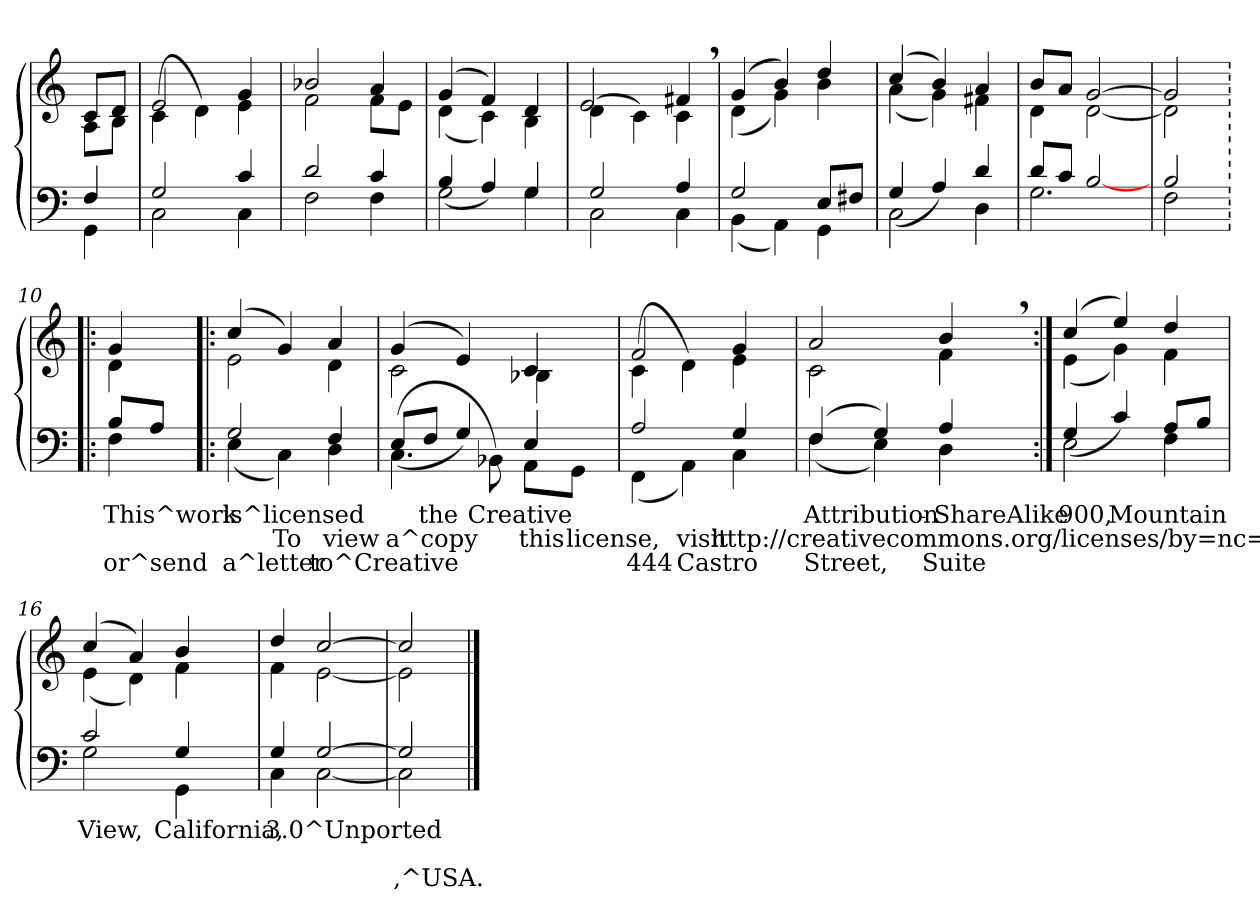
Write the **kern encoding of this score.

**kern	**text	**text	**text	**kern
*part2	*part2	*part2	*part2	*part1
*staff2	*staff2	*staff2	*staff2	*staff1
*clefF4	*	*	*	*clefG2
*k[]	*	*	*	*k[]
*C:	*	*	*	*C:
=1	=1	=1	=1	=1
*^	*	*	*	*^
4F/	4GG\	.	.	.	8c/L	8A\L
.	.	.	.	.	8d/J	8B\J
=2	=2	=2	=2	=2	=2	=2
2G/	2C\	.	.	.	(<4c\	2e/
.	.	.	.	.	4d\)	.
4c/	4C\	.	.	.	4g/	4e\
=3	=3	=3	=3	=3	=3	=3
2d/	2F\	.	.	.	2b-X/	2f\
4c/	4F\	.	.	.	8f\L	4a/
.	.	.	.	.	8e\J	.
=4	=4	=4	=4	=4	=4	=4
2G\	(4B/	.	.	.	(4g/	(<4d\
.	4A/)	.	.	.	4f/)	4c\)
4G\	4G/	.	.	.	4d/	4B\
=5	=5	=5	=5	=5	=5	=5
2G/	2C\	.	.	.	(<4d\	2e/
.	.	.	.	.	4c\)	.
4A/	4C\	.	.	.	4f#X,>/	4c\
=6	=6	=6	=6	=6	=6	=6
2G/	(<4BB\	.	.	.	(4g/	(<4d\
.	4AA\)	.	.	.	4b/)	4g\)
8E/L	4GG\	.	.	.	4dd/	4b\
8F#X/J	.	.	.	.	.	.
=7	=7	=7	=7	=7	=7	=7
2C\	(4G/	.	.	.	(4cc/	(<4a\
.	4A/)	.	.	.	4b/)	4g\)
4D\	4d/	.	.	.	4a/	4f#X\
=8	=8	=8	=8	=8	=8	=8
2.G\	8d/L	.	.	.	8b/L	4d\
.	8c/J	.	.	.	8a/J	.
.	[>2B/	.	.	.	[>2g/	[<2d\
=9	=9	=9	=9	=9	=9	=9
2B/	2F\	.	.	.	2g/]	2d\]
!!LO:LB:g=z	!!
=10!:	=10!:	=10!:	=10!:	=10!:	=10!:	=10!:
!	!	!LO:LY:b:rj	!	!LO:LY:b:rj	!	!
4F\	8B/L	This^work	.	or^send	4g/	4d\
.	8A/J	.	.	.	.	.
=11	=11	=11	=11	=11	=11	=11
!	!	!LO:LY:b:rj	!	!LO:LY:b:rj	!	!
2G/	(<4E\	is^licensed	.	a^letter	(4cc/	2e\
!	!	!	!LO:LY:b:rj	!	!	!
.	4C\)	.	To	.	4g/)	.
!	!	!LO:LY:b:rj	!LO:LY:b:rj	!LO:LY:b:rj	!	!
4D\	4F/	.	view	to^Creative	4a/	4d\
=12	=12	=12	=12	=12	=12	=12
!	!	!	!LO:LY:b:rj	!	!	!
(<4.C\	(>8E/L	.	a^copy	.	(4g/	2c\
!	!	!LO:LY:b:rj	!	!	!	!
.	8F/J	the	.	.	.	.
.	4G/)	.	.	.	4e/)	.
!	!	!LO:LY:b:rj	!	!	!	!
8BB-X\)	.	Creative	.	.	.	.
!	!	!	!LO:LY:b:rj	!	!	!
4E/	8AA\L	.	this	.	4c/	4B-X\
!	!	!	!LO:LY:b:rj	!	!	!
.	8GG\J	.	license,	.	.	.
=13	=13	=13	=13	=13	=13	=13
!	!	!	!	!LO:LY:b:rj	!	!
2A/	(<4FF\	.	.	444	(<4c\	2f/
!	!	!	!LO:LY:b:rj	!LO:LY:b:rj	!	!
.	4AA\)	.	visit	Castro	4d\)	.
!	!	!	!LO:LY:b:rj	!	!	!
4C\	4G/	.	http://creativecommons.org/licenses/by=nc=sa/3.0/	.	4g/	4e\
=14	=14	=14	=14	=14	=14	=14
!	!	!LO:LY:b:rj	!	!LO:LY:b:rj	!	!
(4F/	(<4F\	Attribution-	.	Street,	2a/	2c\
4G/)	4E\)	.	.	.	.	.
!	!	!LO:LY:b:rj	!	!LO:LY:b:rj	!	!
4A/	4D\	-ShareAlike	.	Suite	4b,>/	4f\
=15:|!	=15:|!	=15:|!	=15:|!	=15:|!	=15:|!	=15:|!
!	!	!LO:LY:b:rj	!	!	!	!
2E\	(4G/	900,	.	.	(4cc/	(<4e\
!	!	!LO:LY:b:rj	!	!	!	!
.	4c/)	Mountain	.	.	4ee/)	4g\)
8A/L	4F\	.	.	.	4dd/	4f\
8B/J	.	.	.	.	.	.
=16	=16	=16	=16	=16	=16	=16
!	!	!LO:LY:b:rj	!	!	!	!
2c/	2G\	View,	.	.	(4cc/	(<4e\
.	.	.	.	.	4a/)	4d\)
!	!	!LO:LY:b:rj	!	!	!	!
4G/	4GG\	California,	.	.	4b/	4f\
=17	=17	=17	=17	=17	=17	=17
!	!	!LO:LY:b:rj	!	!	!	!
4G/	4C\	3.0^Unported	.	.	4dd/	4f\
[>2G/	[<2C\	.	.	.	[>2cc/	[<2e\
=18	=18	=18	=18	=18	=18	=18
!	!	!	!	!LO:LY:b:rj	!	!
2G/]	2C\]	.	.	,^USA.	2cc/]	2e\]
*v	*v	*	*	*	*	*
*	*	*	*	*v	*v
==	==	==	==	==
*-	*-	*-	*-	*-
